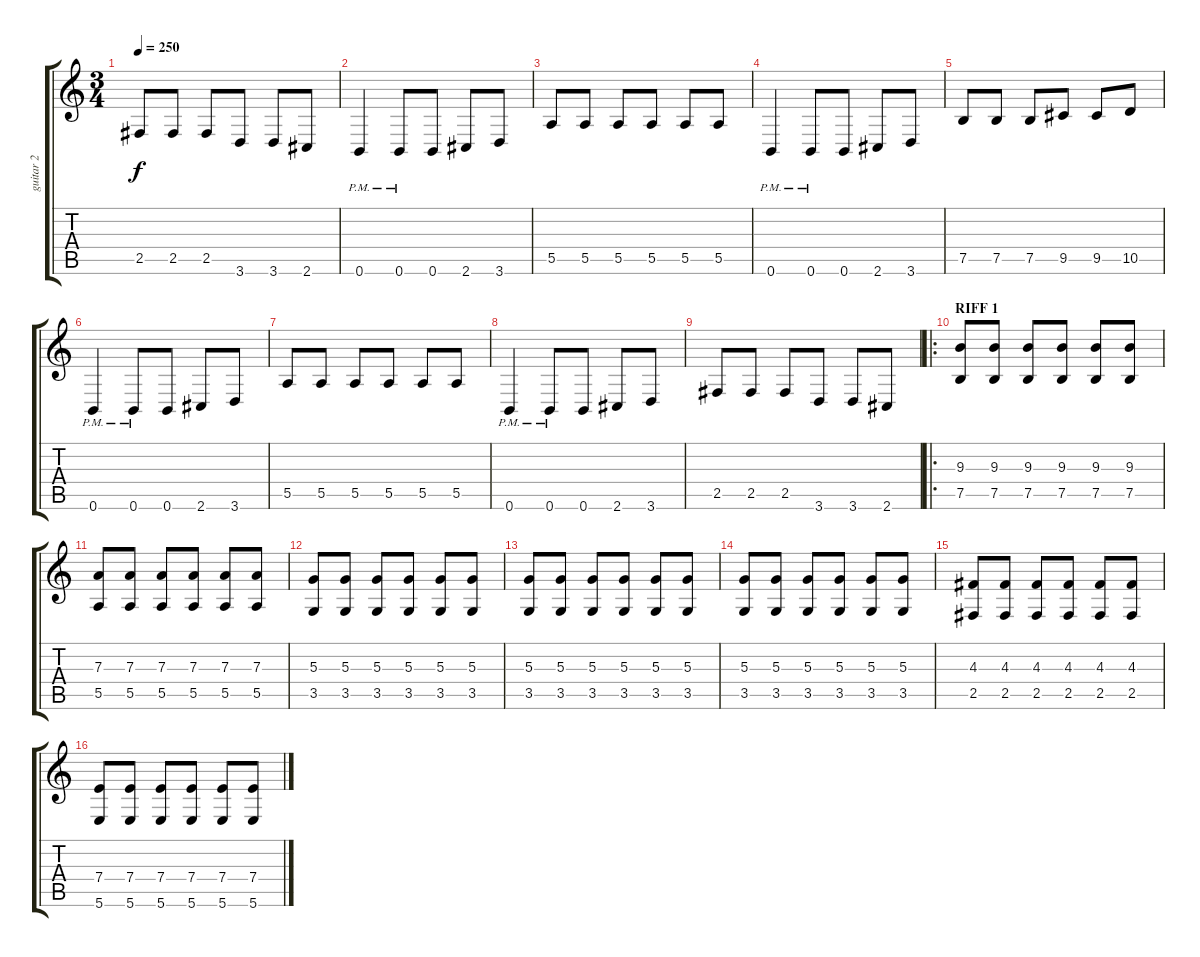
\track ("guitar 2" "guitar 2") {instrument distortionguitar}
\staff {score tabs}
\tuning (B3 Gb3 D3 A2 E2 B1) {hide}
\ts (3 4)
\tempo 250
\clef g2
\ks c
2.5.8{dy f} 2.5.8 2.5.8 3.6.8 3.6.8 2.6.8 |
0.6{pm}.4 0.6{pm}.8 0.6.8 2.6.8 3.6.8 |
5.5.8 5.5.8 5.5.8 5.5.8 5.5.8 5.5.8 |
0.6{pm}.4 0.6{pm}.8 0.6.8 2.6.8 3.6.8 |
7.5.8 7.5.8 7.5.8 9.5.8 9.5.8 10.5.8 |
0.6{pm}.4 0.6{pm}.8 0.6.8 2.6.8 3.6.8 |
5.5.8 5.5.8 5.5.8 5.5.8 5.5.8 5.5.8 |
0.6{pm}.4 0.6{pm}.8 0.6.8 2.6.8 3.6.8 |
2.5.8 2.5.8 2.5.8 3.6.8 3.6.8 2.6.8 |
\ro
\section ("" "RIFF 1")
(9.3 7.5).8 (9.3 7.5).8 (9.3 7.5).8 (9.3 7.5).8 (9.3 7.5).8 (9.3 7.5).8 |
(7.3 5.5).8 (7.3 5.5).8 (7.3 5.5).8 (7.3 5.5).8 (7.3 5.5).8 (7.3 5.5).8 |
(5.3 3.5).8 (5.3 3.5).8 (5.3 3.5).8 (5.3 3.5).8 (5.3 3.5).8 (5.3 3.5).8 |
(5.3 3.5).8 (5.3 3.5).8 (5.3 3.5).8 (5.3 3.5).8 (5.3 3.5).8 (5.3 3.5).8 |
(5.3 3.5).8 (5.3 3.5).8 (5.3 3.5).8 (5.3 3.5).8 (5.3 3.5).8 (5.3 3.5).8 |
(4.3 2.5).8 (4.3 2.5).8 (4.3 2.5).8 (4.3 2.5).8 (4.3 2.5).8 (4.3 2.5).8 |
(7.4 5.6).8 (7.4 5.6).8 (7.4 5.6).8 (7.4 5.6).8 (7.4 5.6).8 (7.4 5.6).8
